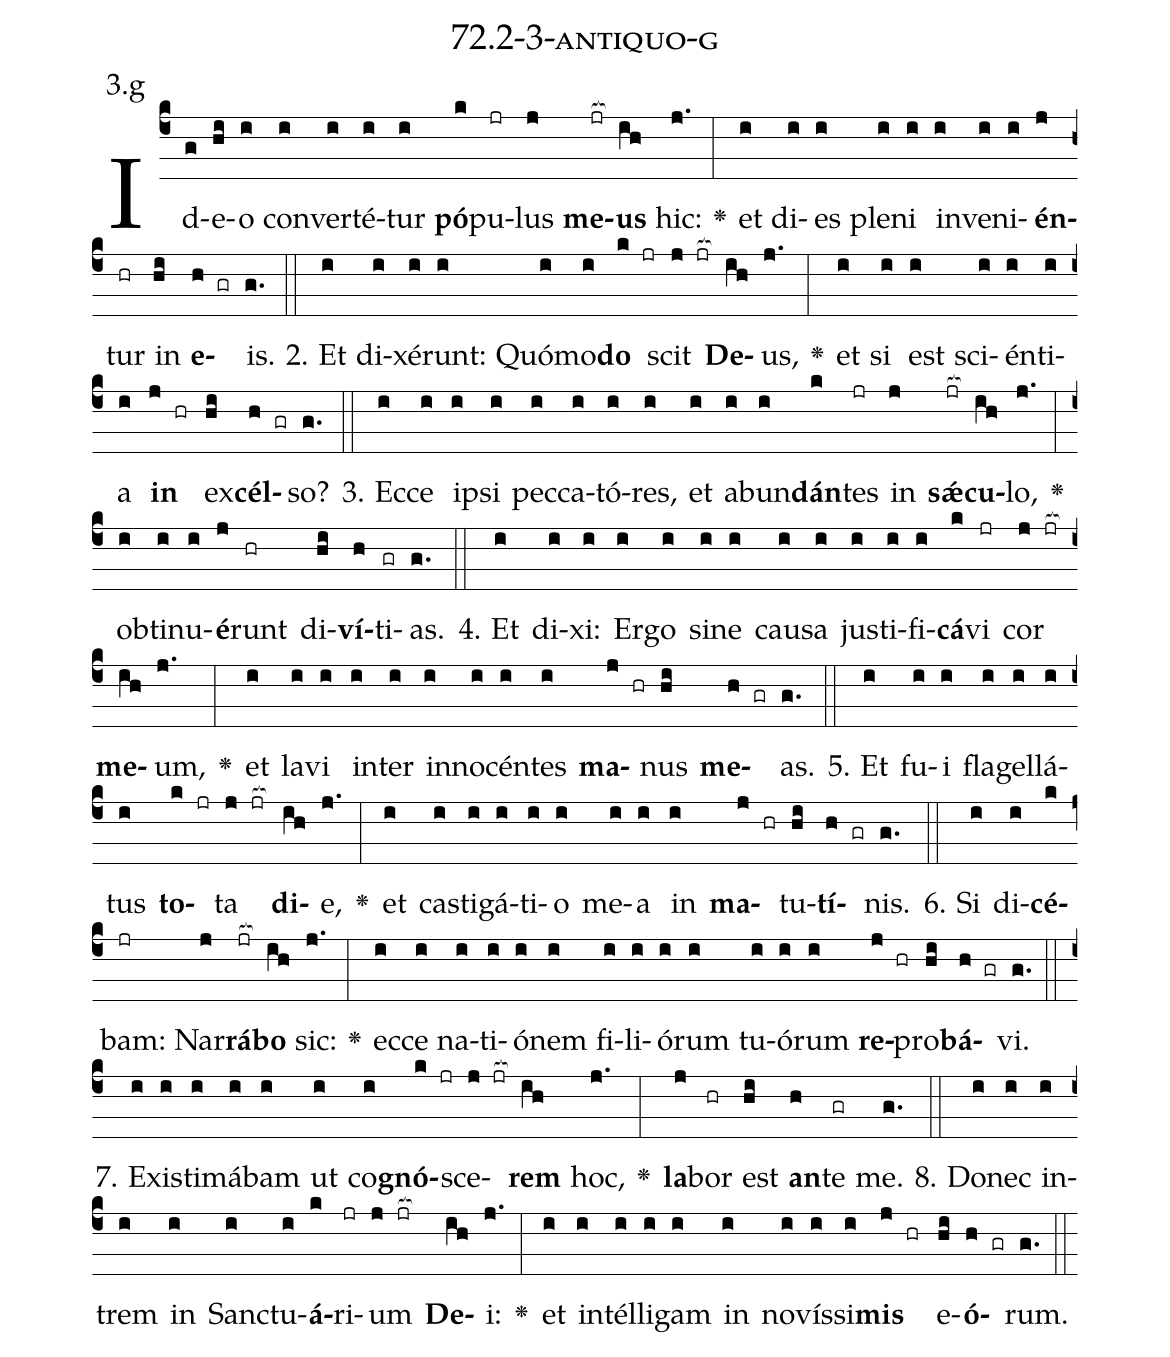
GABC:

name: 72.2-3-antiquo-g;
annotation: 3.g;
%%
(c4)Id(g)e(hi)o(i) con(i)ver(i)té(i)tur(i) <b>pó</b>(k)pu(jr)lus(j) <b>me</b>(jr[ocb:1{])<b>us</b>(ih[ocb:0}]) hic:(j.) <v>\greheightstar</v>(:) et(i) di(i)es(i) ple(i)ni(i) in(i)ve(i)ni(i)<b>én</b>(j)tur(hr) in(hi) <b>e</b>(h gr)is.(g.) (::)
2. Et(i) di(i)xé(i)runt:(i) Quó(i)mo(i)<b>do</b>(k jr) scit(j jr[ocb:1{]) <b>De</b>(ih[ocb:0}])us,(j.) <v>\greheightstar</v>(:) et(i) si(i) est(i) sci(i)én(i)ti(i)a(i) <b>in</b>(j hr) ex(hi)<b>cél</b>(h gr)so?(g.) (::)
3. Ec(i)ce(i) ip(i)si(i) pec(i)ca(i)tó(i)res,(i) et(i) ab(i)un(i)<b>dán</b>(k)tes(jr) in(j) <b>sǽ</b>(jr[ocb:1{])<b>cu</b>(ih[ocb:0}])lo,(j.) <v>\greheightstar</v>(:) ob(i)ti(i)nu(i)<b>é</b>(j)runt(hr) di(hi)<b>ví</b>(h)ti(gr)as.(g.) (::)
4. Et(i) di(i)xi:(i) Er(i)go(i) si(i)ne(i) cau(i)sa(i) jus(i)ti(i)fi(i)<b>cá</b>(k)vi(jr) cor(j jr[ocb:1{]) <b>me</b>(ih[ocb:0}])um,(j.) <v>\greheightstar</v>(:) et(i) la(i)vi(i) in(i)ter(i) in(i)no(i)cén(i)tes(i) <b>ma</b>(j hr)nus(hi) <b>me</b>(h gr)as.(g.) (::)
5. Et(i) fu(i)i(i) fla(i)gel(i)lá(i)tus(i) <b>to</b>(k jr)ta(j jr[ocb:1{]) <b>di</b>(ih[ocb:0}])e,(j.) <v>\greheightstar</v>(:) et(i) cas(i)ti(i)gá(i)ti(i)o(i) me(i)a(i) in(i) <b>ma</b>(j hr)tu(hi)<b>tí</b>(h gr)nis.(g.) (::)
6. Si(i) di(i)<b>cé</b>(k)bam:(jr) Nar(j)<b>rá</b>(jr[ocb:1{])<b>bo</b>(ih[ocb:0}]) sic:(j.) <v>\greheightstar</v>(:) ec(i)ce(i) na(i)ti(i)ó(i)nem(i) fi(i)li(i)ó(i)rum(i) tu(i)ó(i)rum(i) <b>re</b>(j hr)pro(hi)<b>bá</b>(h gr)vi.(g.) (::)
7. Ex(i)is(i)ti(i)má(i)bam(i) ut(i) co(i)<b>gnó</b>(k jr)sce(j jr[ocb:1{])<b>rem</b>(ih[ocb:0}]) hoc,(j.) <v>\greheightstar</v>(:) <b>la</b>(j)bor(hr) est(hi) <b>an</b>(h)te(gr) me.(g.) (::)
8. Do(i)nec(i) in(i)trem(i) in(i) Sanc(i)tu(i)<b>á</b>(k)ri(jr)um(j jr[ocb:1{]) <b>De</b>(ih[ocb:0}])i:(j.) <v>\greheightstar</v>(:) et(i) in(i)tél(i)li(i)gam(i) in(i) no(i)vís(i)si(i)<b>mis</b>(j hr) e(hi)<b>ó</b>(h gr)rum.(g.) (::)
